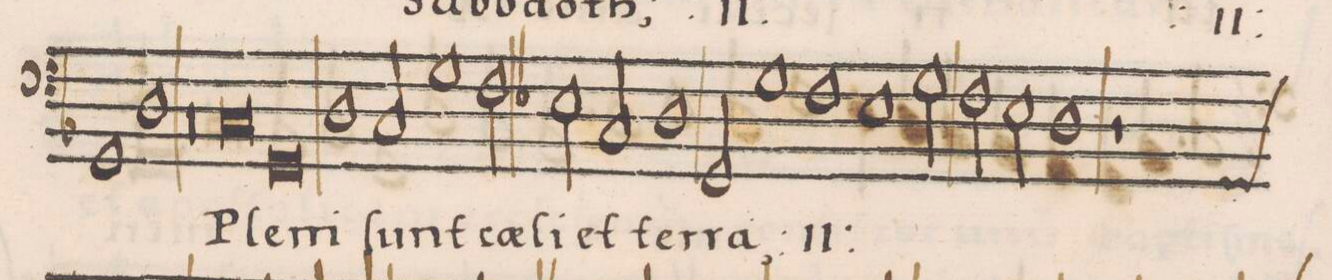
**kern	**text
*I"BASSVS	*
*clefF4	*
*k[b-]	*
*met(C|)	*
*M2/1	*
1GG/	-ba-
=32-	=32-
1D\	-oth
*	*Xij
1r	.
=33-	=33-
1r	.
0C/	Ple-
=34-	=34-
0GG/	.
=35-	=35-
1D\	-ni
=36-	=36-
2C/	ſunt
1G\	c(ae)-
2F\	.
=37-	=37-
2E-X\	-li
2C/	et
1D\	ter-
=38-	=38-
2GG/	-ra,
*	*ij
1G\	c(ae)-
1F\	.
=39-	=39-
1Eny\	-li
2G\	et
=40-	=40-
2F\	ter-
2E\	.
*custos:GG	*
1D\	-ra
*	*Xij
=41-	=41-
1r	.
*-	*-
